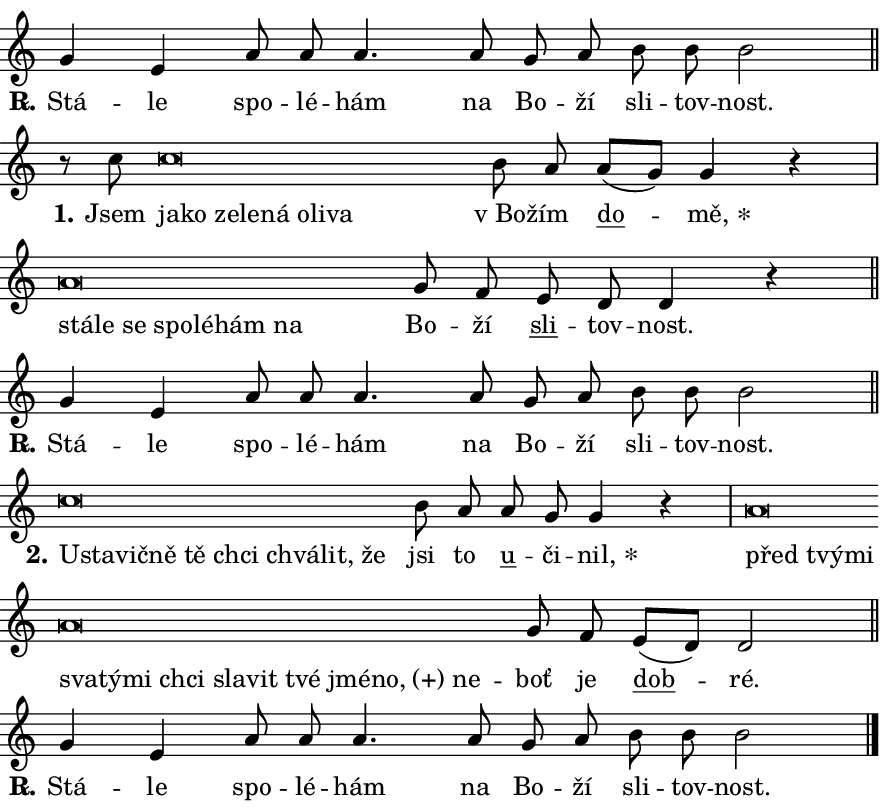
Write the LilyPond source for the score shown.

\version "2.24.0"
\header { tagline = "" }
\paper {
  indent = 0\cm
  top-margin = 0\cm
  right-margin = 0.13\cm % to fit lyric hyphens
  bottom-margin = 0\cm
  left-margin = 0\cm
  paper-width = 15\cm
  page-breaking = #ly:one-page-breaking
  system-system-spacing.basic-distance = #11
  score-system-spacing.basic-distance = #11
  ragged-last = ##f
}


%% Author: Thomas Morley
%% https://lists.gnu.org/archive/html/lilypond-user/2020-05/msg00002.html
#(define (line-position grob)
"Returns position of @var[grob} in current system:
   @code{'start}, if at first time-step
   @code{'end}, if at last time-step
   @code{'middle} otherwise
"
  (let* ((col (ly:item-get-column grob))
         (ln (ly:grob-object col 'left-neighbor))
         (rn (ly:grob-object col 'right-neighbor))
         (col-to-check-left (if (ly:grob? ln) ln col))
         (col-to-check-right (if (ly:grob? rn) rn col))
         (break-dir-left
           (and
             (ly:grob-property col-to-check-left 'non-musical #f)
             (ly:item-break-dir col-to-check-left)))
         (break-dir-right
           (and
             (ly:grob-property col-to-check-right 'non-musical #f)
             (ly:item-break-dir col-to-check-right))))
        (cond ((eqv? 1 break-dir-left) 'start)
              ((eqv? -1 break-dir-right) 'end)
              (else 'middle))))

#(define (tranparent-at-line-position vctor)
  (lambda (grob)
  "Relying on @code{line-position} select the relevant enry from @var{vctor}.
Used to determine transparency,"
    (case (line-position grob)
      ((end) (not (vector-ref vctor 0)))
      ((middle) (not (vector-ref vctor 1)))
      ((start) (not (vector-ref vctor 2))))))

noteHeadBreakVisibility =
#(define-music-function (break-visibility)(vector?)
"Makes @code{NoteHead}s transparent relying on @var{break-visibility}"
#{
  \override NoteHead.transparent =
    #(tranparent-at-line-position break-visibility)
#})

#(define delete-ledgers-for-transparent-note-heads
  (lambda (grob)
    "Reads whether a @code{NoteHead} is transparent.
If so this @code{NoteHead} is removed from @code{'note-heads} from
@var{grob}, which is supposed to be @code{LedgerLineSpanner}.
As a result ledgers are not printed for this @code{NoteHead}"
    (let* ((nhds-array (ly:grob-object grob 'note-heads))
           (nhds-list
             (if (ly:grob-array? nhds-array)
                 (ly:grob-array->list nhds-array)
                 '()))
           ;; Relies on the transparent-property being done before
           ;; Staff.LedgerLineSpanner.after-line-breaking is executed.
           ;; This is fragile ...
           (to-keep
             (remove
               (lambda (nhd)
                 (ly:grob-property nhd 'transparent #f))
               nhds-list)))
      ;; TODO find a better method to iterate over grob-arrays, similiar
      ;; to filter/remove etc for lists
      ;; For now rebuilt from scratch
      (set! (ly:grob-object grob 'note-heads)  '())
      (for-each
        (lambda (nhd)
          (ly:pointer-group-interface::add-grob grob 'note-heads nhd))
        to-keep))))

squashNotes = {
  \override NoteHead.X-extent = #'(-0.2 . 0.2)
  \override NoteHead.Y-extent = #'(-0.75 . 0)
  \override NoteHead.stencil =
    #(lambda (grob)
       (let ((pos (ly:grob-property grob 'staff-position)))
         (begin
           (if (< pos -7) (display "ERROR: Lower brevis then expected\n") (display ""))
           (if (<= pos -6) ly:text-interface::print ly:note-head::print))))
}
unSquashNotes = {
  \revert NoteHead.X-extent
  \revert NoteHead.Y-extent
  \revert NoteHead.stencil
}

hideNotes = \noteHeadBreakVisibility #begin-of-line-visible
unHideNotes = \noteHeadBreakVisibility #all-visible

% work-around for resetting accidentals
% https://lilypond.org/doc/v2.23/Documentation/notation/displaying-rhythms#unmetered-music
cadenzaMeasure = {
  \cadenzaOff
  \partial 1024 s1024
  \cadenzaOn
}

#(define-markup-command (accent layout props text) (markup?)
  "Underline accented syllable"
  (interpret-markup layout props
    #{\markup \override #'(offset . 4.3) \underline { #text }#}))

responsum = \markup \concat {
  "R" \hspace #-1.05 \path #0.1 #'((moveto 0 0.07) (lineto 0.9 0.8)) \hspace #0.05 "."
}

spaceSize = #0.6828661417322834 % exact space size for TeX Gyre Schola

\layout {
  \context {
    \Staff
    \remove "Time_signature_engraver"
    \override LedgerLineSpanner.after-line-breaking = #delete-ledgers-for-transparent-note-heads
  }
  \context {
    \Lyrics {
      \override LyricSpace.minimum-distance = \spaceSize
      \override LyricText.font-name = #"TeX Gyre Schola"
      \override LyricText.font-size = 1
      \override StanzaNumber.font-name = #"TeX Gyre Schola Bold"
      \override StanzaNumber.font-size = 1
    }
  }
  \context {
    \Score 
    \override NoteHead.text =
      #(lambda (grob) 
        (let ((pos (ly:grob-property grob 'staff-position)))
          #{\markup {
            \combine
              \halign #-0.55 \raise #(if (= pos -6) 0 0.5) \override #'(thickness . 2) \draw-line #'(3.2 . 0)
              \musicglyph "noteheads.sM1"
          }#}))
  }
}

% magnetic-lyrics.ily
%
%   written by
%     Jean Abou Samra <jean@abou-samra.fr>
%     Werner Lemberg <wl@gnu.org>
%
%   adapted by
%     Jiri Hon <jiri.hon@gmail.com>
%
% Version 2022-Apr-15

% https://www.mail-archive.com/lilypond-user@gnu.org/msg149350.html

#(define (Left_hyphen_pointer_engraver context)
   "Collect syllable-hyphen-syllable occurrences in lyrics and store
them in properties.  This engraver only looks to the left.  For
example, if the lyrics input is @code{foo -- bar}, it does the
following.

@itemize @bullet
@item
Set the @code{text} property of the @code{LyricHyphen} grob between
@q{foo} and @q{bar} to @code{foo}.

@item
Set the @code{left-hyphen} property of the @code{LyricText} grob with
text @q{foo} to the @code{LyricHyphen} grob between @q{foo} and
@q{bar}.
@end itemize

Use this auxiliary engraver in combination with the
@code{lyric-@/text::@/apply-@/magnetic-@/offset!} hook."
   (let ((hyphen #f)
         (text #f))
     (make-engraver
      (acknowledgers
       ((lyric-syllable-interface engraver grob source-engraver)
        (set! text grob)))
      (end-acknowledgers
       ((lyric-hyphen-interface engraver grob source-engraver)
        ;(when (not (grob::has-interface grob 'lyric-space-interface))
          (set! hyphen grob)));)
      ((stop-translation-timestep engraver)
       (when (and text hyphen)
         (ly:grob-set-object! text 'left-hyphen hyphen))
       (set! text #f)
       (set! hyphen #f)))))

#(define (lyric-text::apply-magnetic-offset! grob)
   "If the space between two syllables is less than the value in
property @code{LyricText@/.details@/.squash-threshold}, move the right
syllable to the left so that it gets concatenated with the left
syllable.

Use this function as a hook for
@code{LyricText@/.after-@/line-@/breaking} if the
@code{Left_@/hyphen_@/pointer_@/engraver} is active."
   (let ((hyphen (ly:grob-object grob 'left-hyphen #f)))
     (when hyphen
       (let ((left-text (ly:spanner-bound hyphen LEFT)))
         (when (grob::has-interface left-text 'lyric-syllable-interface)
           (let* ((common (ly:grob-common-refpoint grob left-text X))
                  (this-x-ext (ly:grob-extent grob common X))
                  (left-x-ext
                   (begin
                     ;; Trigger magnetism for left-text.
                     (ly:grob-property left-text 'after-line-breaking)
                     (ly:grob-extent left-text common X)))
                  ;; `delta` is the gap width between two syllables.
                  (delta (- (interval-start this-x-ext)
                            (interval-end left-x-ext)))
                  (details (ly:grob-property grob 'details))
                  (threshold (assoc-get 'squash-threshold details 0.2)))
             (when (< delta threshold)
               (let* (;; We have to manipulate the input text so that
                      ;; ligatures crossing syllable boundaries are not
                      ;; disabled.  For languages based on the Latin
                      ;; script this is essentially a beautification.
                      ;; However, for non-Western scripts it can be a
                      ;; necessity.
                      (lt (ly:grob-property left-text 'text))
                      (rt (ly:grob-property grob 'text))
                      (is-space (grob::has-interface hyphen 'lyric-space-interface))
                      (space (if is-space " " ""))
                      (extra-delta (if is-space spaceSize 0))
                      ;; Append new syllable.
                      (ltrt-space (if (and (string? lt) (string? rt))
                                (string-append lt space rt)
                                (make-concat-markup (list lt space rt))))
                      ;; Right-align `ltrt` to the right side.
                      (ltrt-space-markup (grob-interpret-markup
                               grob
                               (make-translate-markup
                                (cons (interval-length this-x-ext) 0)
                                (make-right-align-markup ltrt-space)))))
                 (begin
                   ;; Don't print `left-text`.
                   (ly:grob-set-property! left-text 'stencil #f)
                   ;; Set text and stencil (which holds all collected
                   ;; syllables so far) and shift it to the left.
                   (ly:grob-set-property! grob 'text ltrt-space)
                   (ly:grob-set-property! grob 'stencil ltrt-space-markup)
                   (ly:grob-translate-axis! grob (- (- delta extra-delta)) X))))))))))


#(define (lyric-hyphen::displace-bounds-first grob)
   ;; Make very sure this callback isn't triggered too early.
   (let ((left (ly:spanner-bound grob LEFT))
         (right (ly:spanner-bound grob RIGHT)))
     (ly:grob-property left 'after-line-breaking)
     (ly:grob-property right 'after-line-breaking)
     (ly:lyric-hyphen::print grob)))

squashThreshold = #0.4

\layout {
  \context {
    \Lyrics
    \consists #Left_hyphen_pointer_engraver
    \override LyricText.after-line-breaking =
      #lyric-text::apply-magnetic-offset!
    \override LyricHyphen.stencil = #lyric-hyphen::displace-bounds-first
    \override LyricText.details.squash-threshold = \squashThreshold
    \override LyricHyphen.minimum-distance = 0
    \override LyricHyphen.minimum-length = \squashThreshold
  }
}

squashText = \override LyricText.details.squash-threshold = 9999
unSquashText = \override LyricText.details.squash-threshold = \squashThreshold

leftText = \override LyricText.self-alignment-X = #LEFT
unLeftText = \revert LyricText.self-alignment-X

starOffset = #(lambda (grob) 
                (let ((x_offset (ly:self-alignment-interface::aligned-on-x-parent grob)))
                  (if (= x_offset 0) 0 (+ x_offset 1.2))))

star = #(define-music-function (syllable)(string?)
"Append star separator at the end of a syllable"
#{
  \once \override LyricText.X-offset = #starOffset
  \lyricmode { \markup {
    #syllable
    \override #'((font-name . "TeX Gyre Schola Bold")) \hspace #0.2 \lower #0.65 \larger "*"
  } }
#})

starAccent = #(define-music-function (syllable)(string?)
"Append star separator at the end of a syllable and make accent"
#{
  \once \override LyricText.X-offset = #starOffset
  \lyricmode { \markup {
    \accent #syllable
    \override #'((font-name . "TeX Gyre Schola Bold")) \hspace #0.2 \lower #0.65 \larger "*"
  } }
#})

breath = #(define-music-function (syllable)(string?)
"Append breathing indicator at the end of a syllable"
#{
  \lyricmode { \markup { #syllable "+" } }
#})

optionalBreath = #(define-music-function (syllable)(string?)
"Append optional breathing indicator at the end of a syllable"
#{
  \lyricmode { \markup { #syllable "(+)" } }
#})


\score {
    <<
        \new Voice = "melody" { \cadenzaOn \key c \major \relative { g'4 e a8 a a4. \bar "" a8 g a b b b2 \cadenzaMeasure \bar "||" \break } }
        \new Lyrics \lyricsto "melody" { \lyricmode { \set stanza = \responsum
Stá -- le spo -- lé -- hám na Bo -- ží sli -- tov -- nost. } }
    >>
    \layout {}
}

\score {
    <<
        \new Voice = "melody" { \cadenzaOn \key c \major \relative { r8 c''8 \squashNotes c\breve*1/16 \hideNotes \breve*1/16 \bar "" \breve*1/16 \bar "" \breve*1/16 \bar "" \breve*1/16 \bar "" \breve*1/16 \bar "" \breve*1/16 \breve*1/16 \bar "" \unHideNotes \unSquashNotes b8 a \bar "" a[( g)] g4 r \cadenzaMeasure \bar "|" \squashNotes a\breve*1/16 \hideNotes \breve*1/16 \bar "" \breve*1/16 \bar "" \breve*1/16 \bar "" \breve*1/16 \bar "" \breve*1/16 \breve*1/16 \bar "" \unHideNotes \unSquashNotes g8 f \bar "" e d d4 r \cadenzaMeasure \bar "||" \break } }
        \new Lyrics \lyricsto "melody" { \lyricmode { \set stanza = "1."
Jsem \leftText ja -- \squashText ko ze -- le -- ná o -- li -- va \unLeftText \unSquashText "v Bo" -- žím \markup \accent do -- \star mě, \leftText stá -- \squashText le se spo -- lé -- hám na \unLeftText \unSquashText Bo -- ží \markup \accent sli -- tov -- nost. } }
    >>
    \layout {}
}

\score {
    <<
        \new Voice = "melody" { \cadenzaOn \key c \major \relative { g'4 e a8 a a4. \bar "" a8 g a b b b2 \cadenzaMeasure \bar "||" \break } }
        \new Lyrics \lyricsto "melody" { \lyricmode { \set stanza = \responsum
Stá -- le spo -- lé -- hám na Bo -- ží sli -- tov -- nost. } }
    >>
    \layout {}
}

\score {
    <<
        \new Voice = "melody" { \cadenzaOn \key c \major \relative { \squashNotes c''\breve*1/16 \hideNotes \breve*1/16 \bar "" \breve*1/16 \bar "" \breve*1/16 \bar "" \breve*1/16 \bar "" \breve*1/16 \bar "" \breve*1/16 \bar "" \breve*1/16 \breve*1/16 \bar "" \unHideNotes \unSquashNotes b8 a \bar "" a g g4 r \cadenzaMeasure \bar "|" \squashNotes a\breve*1/16 \hideNotes \breve*1/16 \bar "" \breve*1/16 \bar "" \breve*1/16 \bar "" \breve*1/16 \bar "" \breve*1/16 \bar "" \breve*1/16 \bar "" \breve*1/16 \bar "" \breve*1/16 \bar "" \breve*1/16 \bar "" \breve*1/16 \bar "" \breve*1/16 \breve*1/16 \bar "" \unHideNotes \unSquashNotes g8 f \bar "" e[( d)] d2 \cadenzaMeasure \bar "||" \break } }
        \new Lyrics \lyricsto "melody" { \lyricmode { \set stanza = "2."
\leftText U -- \squashText sta -- vič -- ně tě chci chvá -- lit, že \unLeftText \unSquashText jsi to \markup \accent u -- či -- \star nil, \leftText před \squashText tvý -- mi sva -- tý -- mi chci sla -- vit tvé jmé -- \optionalBreath no, ne -- \unLeftText \unSquashText boť je \markup \accent dob -- ré. } }
    >>
    \layout {}
}

\score {
    <<
        \new Voice = "melody" { \cadenzaOn \key c \major \relative { g'4 e a8 a a4. \bar "" a8 g a b b b2 \cadenzaMeasure \bar "||" \break } \bar "|." }
        \new Lyrics \lyricsto "melody" { \lyricmode { \set stanza = \responsum
Stá -- le spo -- lé -- hám na Bo -- ží sli -- tov -- nost. } }
    >>
    \layout {}
}
